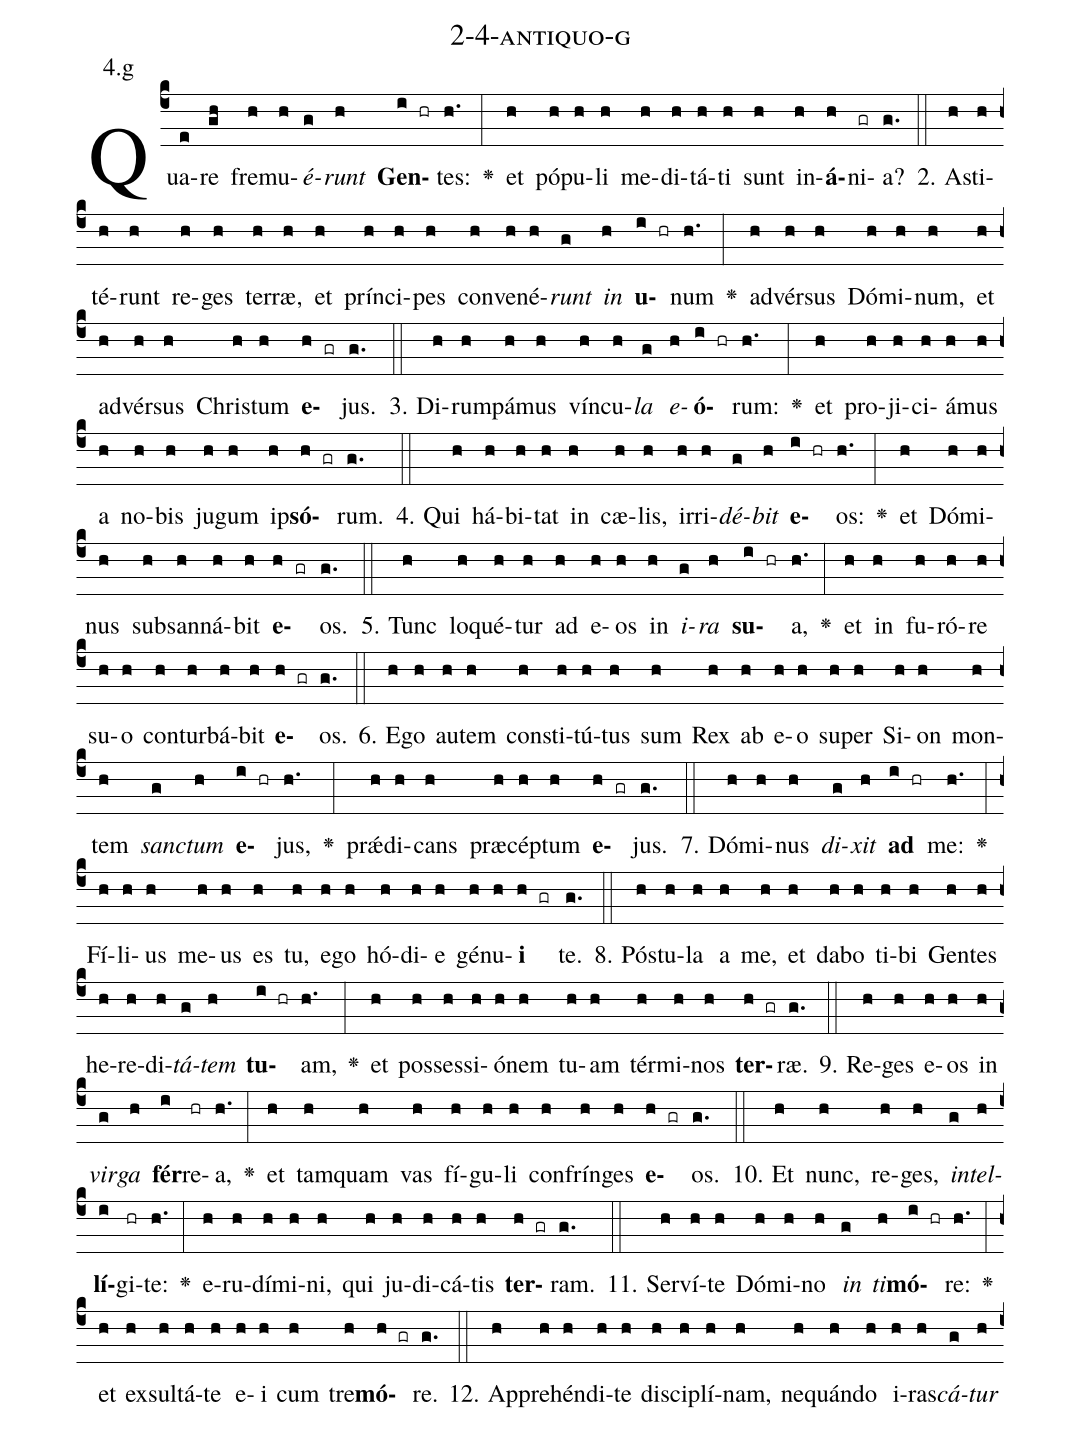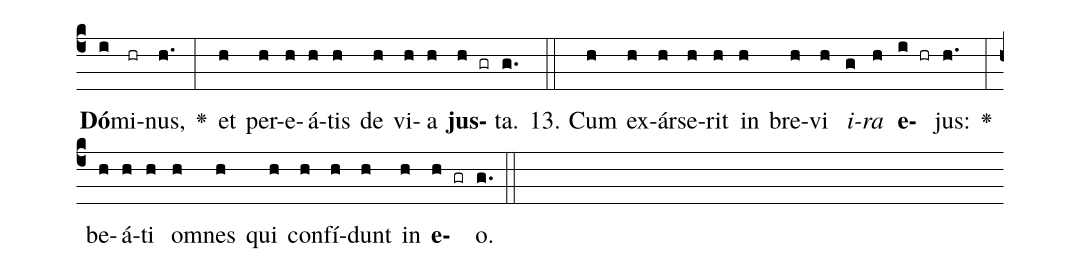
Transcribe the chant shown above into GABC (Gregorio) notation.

name: 2-4-antiquo-g;
annotation: 4.g;
%%
(c4)Qua(e)re(gh) fre(h)mu(h)<i>é</i>(g)<i>runt</i>(h) <b>Gen</b>(i hr)tes:(h.) <v>\greheightstar</v>(:) et(h) pó(h)pu(h)li(h) me(h)di(h)tá(h)ti(h) sunt(h) in(h)<b>á</b>(h)ni(gr)a?(g.) (::)
2. A(h)sti(h)té(h)runt(h) re(h)ges(h) ter(h)ræ,(h) et(h) prín(h)ci(h)pes(h) con(h)ve(h)né(h)<i>runt</i>(g) <i>in</i>(h) <b>u</b>(i hr)num(h.) <v>\greheightstar</v>(:) ad(h)vér(h)sus(h) Dó(h)mi(h)num,(h) et(h) ad(h)vér(h)sus(h) Chris(h)tum(h) <b>e</b>(h gr)jus.(g.) (::)
3. Di(h)rum(h)pá(h)mus(h) vín(h)cu(h)<i>la</i>(g) <i>e</i>(h)<b>ó</b>(i hr)rum:(h.) <v>\greheightstar</v>(:) et(h) pro(h)ji(h)ci(h)á(h)mus(h) a(h) no(h)bis(h) ju(h)gum(h) ip(h)<b>só</b>(h gr)rum.(g.) (::)
4. Qui(h) há(h)bi(h)tat(h) in(h) cæ(h)lis,(h) ir(h)ri(h)<i>dé</i>(g)<i>bit</i>(h) <b>e</b>(i hr)os:(h.) <v>\greheightstar</v>(:) et(h) Dó(h)mi(h)nus(h) sub(h)san(h)ná(h)bit(h) <b>e</b>(h gr)os.(g.) (::)
5. Tunc(h) lo(h)qué(h)tur(h) ad(h) e(h)os(h) in(h) <i>i</i>(g)<i>ra</i>(h) <b>su</b>(i hr)a,(h.) <v>\greheightstar</v>(:) et(h) in(h) fu(h)ró(h)re(h) su(h)o(h) con(h)tur(h)bá(h)bit(h) <b>e</b>(h gr)os.(g.) (::)
6. E(h)go(h) au(h)tem(h) con(h)sti(h)tú(h)tus(h) sum(h) Rex(h) ab(h) e(h)o(h) su(h)per(h) Si(h)on(h) mon(h)tem(h) <i>sanc</i>(g)<i>tum</i>(h) <b>e</b>(i hr)jus,(h.) <v>\greheightstar</v>(:) prǽ(h)di(h)cans(h) præ(h)cép(h)tum(h) <b>e</b>(h gr)jus.(g.) (::)
7. Dó(h)mi(h)nus(h) <i>di</i>(g)<i>xit</i>(h) <b>ad</b>(i hr) me:(h.) <v>\greheightstar</v>(:) Fí(h)li(h)us(h) me(h)us(h) es(h) tu,(h) e(h)go(h) hó(h)di(h)e(h) gé(h)nu(h)<b>i</b>(h gr) te.(g.) (::)
8. Pós(h)tu(h)la(h) a(h) me,(h) et(h) da(h)bo(h) ti(h)bi(h) Gen(h)tes(h) he(h)re(h)di(h)<i>tá</i>(g)<i>tem</i>(h) <b>tu</b>(i hr)am,(h.) <v>\greheightstar</v>(:) et(h) pos(h)ses(h)si(h)ó(h)nem(h) tu(h)am(h) tér(h)mi(h)nos(h) <b>ter</b>(h gr)ræ.(g.) (::)
9. Re(h)ges(h) e(h)os(h) in(h) <i>vir</i>(g)<i>ga</i>(h) <b>fér</b>(i)re(hr)a,(h.) <v>\greheightstar</v>(:) et(h) tam(h)quam(h) vas(h) fí(h)gu(h)li(h) con(h)frín(h)ges(h) <b>e</b>(h gr)os.(g.) (::)
10. Et(h) nunc,(h) re(h)ges,(h) <i>in</i>(g)<i>tel</i>(h)<b>lí</b>(i)gi(hr)te:(h.) <v>\greheightstar</v>(:) e(h)ru(h)dí(h)mi(h)ni,(h) qui(h) ju(h)di(h)cá(h)tis(h) <b>ter</b>(h gr)ram.(g.) (::)
11. Ser(h)ví(h)te(h) Dó(h)mi(h)no(h) <i>in</i>(g) <i>ti</i>(h)<b>mó</b>(i hr)re:(h.) <v>\greheightstar</v>(:) et(h) ex(h)sul(h)tá(h)te(h) e(h)i(h) cum(h) tre(h)<b>mó</b>(h gr)re.(g.) (::)
12. Ap(h)pre(h)hén(h)di(h)te(h) di(h)sci(h)plí(h)nam,(h) ne(h)quán(h)do(h) i(h)ras(h)<i>cá</i>(g)<i>tur</i>(h) <b>Dó</b>(i)mi(hr)nus,(h.) <v>\greheightstar</v>(:) et(h) per(h)e(h)á(h)tis(h) de(h) vi(h)a(h) <b>jus</b>(h gr)ta.(g.) (::)
13. Cum(h) ex(h)ár(h)se(h)rit(h) in(h) bre(h)vi(h) <i>i</i>(g)<i>ra</i>(h) <b>e</b>(i hr)jus:(h.) <v>\greheightstar</v>(:) be(h)á(h)ti(h) om(h)nes(h) qui(h) con(h)fí(h)dunt(h) in(h) <b>e</b>(h gr)o.(g.) (::)
